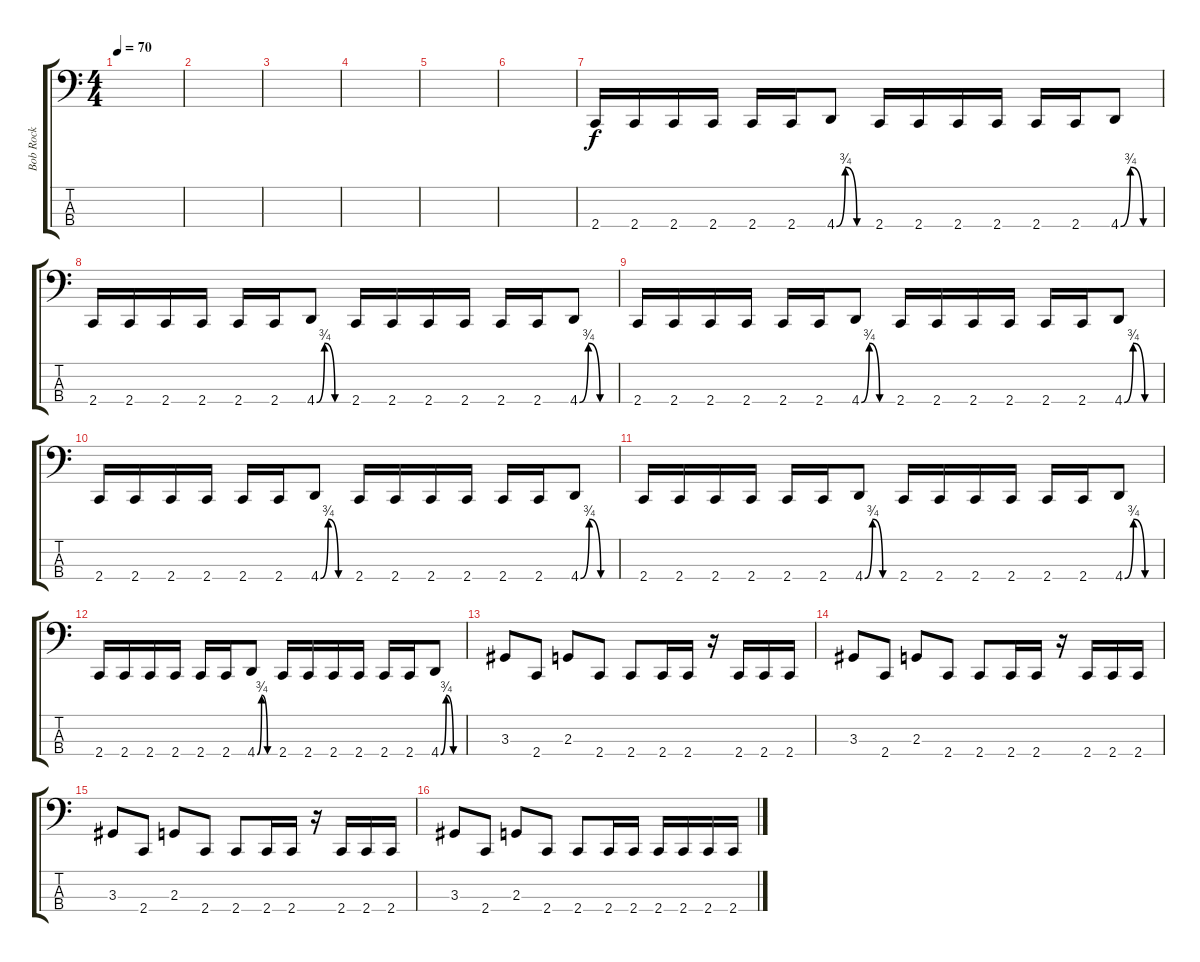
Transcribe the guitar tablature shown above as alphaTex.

\track ("Bob Rock" "Bob Rock") {instrument electricbasspick}
\staff {score tabs}
\tuning (Eb2 Bb1 F1 Bb0) {hide}
\ts (4 4)
\tempo 70
\clef f4
\ks c
|
|
|
|
|
|
2.4.16 2.4.16 2.4.16 2.4.16 2.4.16 2.4.16 4.4{be (custom 0 0 15 3 35 0 60 0)}.8 2.4.16 2.4.16 2.4.16 2.4.16 2.4.16 2.4.16 4.4{be (custom 0 0 15 3 35 0 60 0)}.8 |
2.4.16 2.4.16 2.4.16 2.4.16 2.4.16 2.4.16 4.4{be (custom 0 0 15 3 35 0 60 0)}.8 2.4.16 2.4.16 2.4.16 2.4.16 2.4.16 2.4.16 4.4{be (custom 0 0 15 3 35 0 60 0)}.8 |
2.4.16 2.4.16 2.4.16 2.4.16 2.4.16 2.4.16 4.4{be (custom 0 0 15 3 35 0 60 0)}.8 2.4.16 2.4.16 2.4.16 2.4.16 2.4.16 2.4.16 4.4{be (custom 0 0 15 3 35 0 60 0)}.8 |
2.4.16 2.4.16 2.4.16 2.4.16 2.4.16 2.4.16 4.4{be (custom 0 0 15 3 35 0 60 0)}.8 2.4.16 2.4.16 2.4.16 2.4.16 2.4.16 2.4.16 4.4{be (custom 0 0 15 3 35 0 60 0)}.8 |
2.4.16 2.4.16 2.4.16 2.4.16 2.4.16 2.4.16 4.4{be (custom 0 0 15 3 35 0 60 0)}.8 2.4.16 2.4.16 2.4.16 2.4.16 2.4.16 2.4.16 4.4{be (custom 0 0 15 3 35 0 60 0)}.8 |
2.4.16 2.4.16 2.4.16 2.4.16 2.4.16 2.4.16 4.4{be (custom 0 0 15 3 35 0 60 0)}.8 2.4.16 2.4.16 2.4.16 2.4.16 2.4.16 2.4.16 4.4{be (custom 0 0 15 3 35 0 60 0)}.8 |
3.3.8 2.4.8 2.3.8 2.4.8 2.4.8 2.4.16 2.4.16 r.16 2.4.16 2.4.16 2.4.16 |
3.3.8 2.4.8 2.3.8 2.4.8 2.4.8 2.4.16 2.4.16 r.16 2.4.16 2.4.16 2.4.16 |
3.3.8 2.4.8 2.3.8 2.4.8 2.4.8 2.4.16 2.4.16 r.16 2.4.16 2.4.16 2.4.16 |
3.3.8 2.4.8 2.3.8 2.4.8 2.4.8 2.4.16 2.4.16 2.4.16 2.4.16 2.4.16 2.4.16
